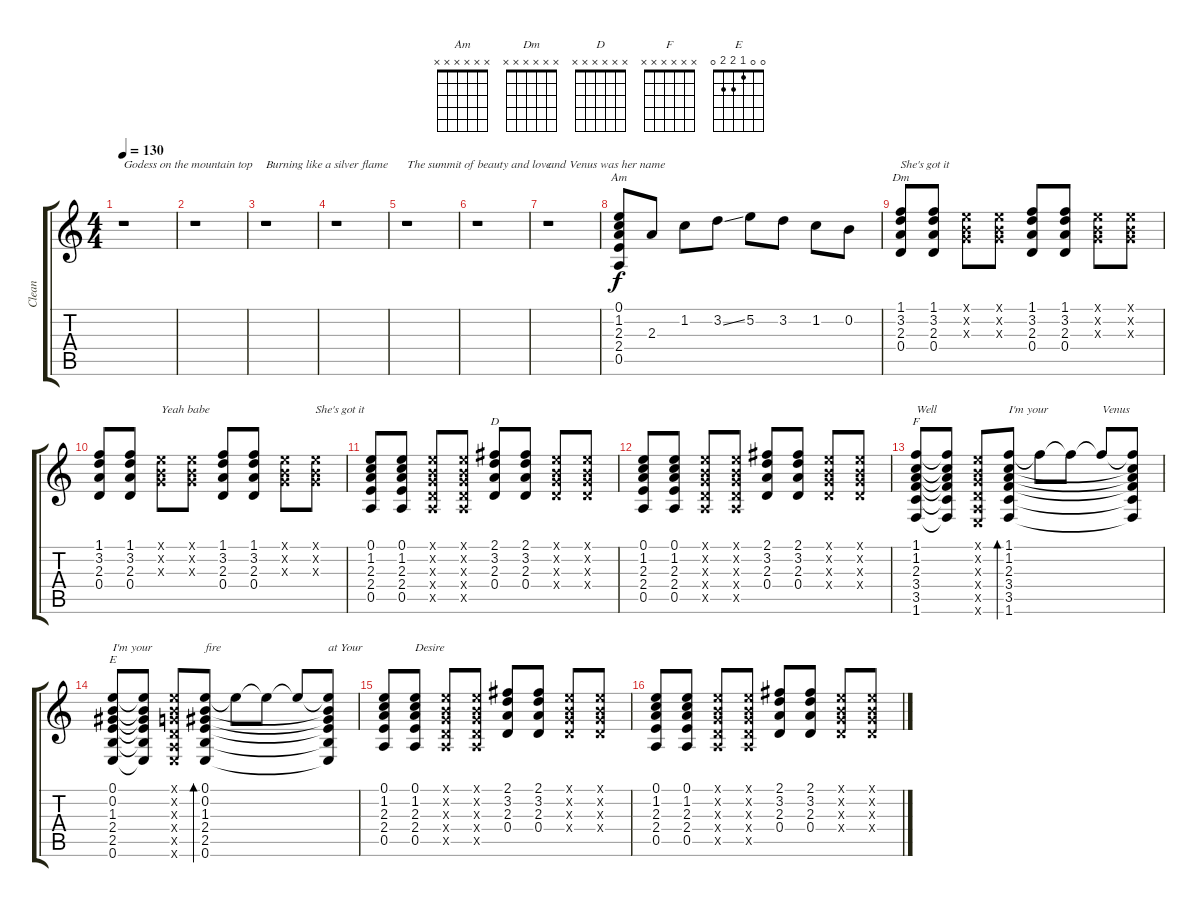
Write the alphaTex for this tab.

\track ("Clean" "Clean") {instrument electricguitarclean}
\staff {score tabs}
\tuning (E4 B3 G3 D3 A2 E2) {hide}
\chord ("Am" x x x x x x)
\chord ("Dm" x x x x x x)
\chord ("D" x x x x x x)
\chord ("F" x x x x x x)
\chord ("E" 0 0 1 2 2 0)
\ts (4 4)
\tempo 130
\clef g2
\ks c
r.1{txt "Godess on the mountain top" dy f} |
r.1 |
r.1{txt "Burning like a silver flame"} |
r.1 |
r.1{txt "The summit of beauty and love"} |
r.1 |
r.1{txt "and Venus was her name"} |
(0.1 1.2 2.3 2.4 0.5).8{ch "Am"} 2.3.8 1.2.8 3.2{ss}.8 5.2.8 3.2.8 1.2.8 0.2.8 |
(1.1 3.2 2.3 0.4).8{ch "Dm" txt "She's got it"} (1.1 3.2 2.3 0.4).8 (0.1{x} 0.2{x} 0.3{x}).8 (0.1{x} 0.2{x} 0.3{x}).8 (1.1 3.2 2.3 0.4).8 (1.1 3.2 2.3 0.4).8 (0.1{x} 0.2{x} 0.3{x}).8 (0.1{x} 0.2{x} 0.3{x}).8 |
(1.1 3.2 2.3 0.4).8 (1.1 3.2 2.3 0.4).8 (0.1{x} 0.2{x} 0.3{x}).8{txt "Yeah babe"} (0.1{x} 0.2{x} 0.3{x}).8 (1.1 3.2 2.3 0.4).8 (1.1 3.2 2.3 0.4).8 (0.1{x} 0.2{x} 0.3{x}).8 (0.1{x} 0.2{x} 0.3{x}).8{txt "She's got it"} |
(0.1 1.2 2.3 2.4 0.5).8 (0.1 1.2 2.3 2.4 0.5).8 (0.1{x} 0.2{x} 0.3{x} 0.4{x} 0.5{x}).8 (0.1{x} 0.2{x} 0.3{x} 0.4{x} 0.5{x}).8 (2.1 3.2 2.3 0.4).8{ch "D"} (2.1 3.2 2.3 0.4).8 (0.1{x} 0.2{x} 0.3{x} 0.4{x}).8 (0.1{x} 0.2{x} 0.3{x} 0.4{x}).8 |
(0.1 1.2 2.3 2.4 0.5).8 (0.1 1.2 2.3 2.4 0.5).8 (0.1{x} 0.2{x} 0.3{x} 0.4{x} 0.5{x}).8 (0.1{x} 0.2{x} 0.3{x} 0.4{x} 0.5{x}).8 (2.1 3.2 2.3 0.4).8 (2.1 3.2 2.3 0.4).8 (0.1{x} 0.2{x} 0.3{x} 0.4{x}).8 (0.1{x} 0.2{x} 0.3{x} 0.4{x}).8 |
(1.1 1.2 2.3 3.4 3.5 1.6).8{ch "F" txt "Well"} (1.1{t} 1.2{t} 2.3{t} 3.4{t} 3.5{t} 1.6{t}).8 (0.1{x} 0.2{x} 0.3{x} 0.4{x} 0.5{x} 0.6{x}).8 (1.1 1.2 2.3 3.4 3.5 1.6).8{bd 120 txt "I'm your"} 1.1{t}.8 1.1{t}.8 1.1{t}.8{txt "Venus"} (1.1{t} 1.2{t} 2.3{t} 3.4{t} 3.5{t} 1.6{t}).8 |
(0.1 0.2 1.3 2.4 2.5 0.6).8{ch "E" txt "I'm your"} (0.1{t} 0.2{t} 1.3{t} 2.4{t} 2.5{t} 0.6{t}).8 (0.1{x} 0.2{x} 0.3{x} 0.4{x} 0.5{x} 0.6{x}).8 (0.1 0.2 1.3 2.4 2.5 0.6).8{bd 120 txt "fire"} 0.1{t}.8 0.1{t}.8 0.1{t}.8 (0.1{t} 0.2{t} 1.3{t} 2.4{t} 2.5{t} 0.6{t}).8{txt "at Your"} |
(0.1 1.2 2.3 2.4 0.5).8 (0.1 1.2 2.3 2.4 0.5).8{txt "Desire"} (0.1{x} 0.2{x} 0.3{x} 0.4{x} 0.5{x}).8 (0.1{x} 0.2{x} 0.3{x} 0.4{x} 0.5{x}).8 (2.1 3.2 2.3 0.4).8 (2.1 3.2 2.3 0.4).8 (0.1{x} 0.2{x} 0.3{x} 0.4{x}).8 (0.1{x} 0.2{x} 0.3{x} 0.4{x}).8 |
(0.1 1.2 2.3 2.4 0.5).8 (0.1 1.2 2.3 2.4 0.5).8 (0.1{x} 0.2{x} 0.3{x} 0.4{x} 0.5{x}).8 (0.1{x} 0.2{x} 0.3{x} 0.4{x} 0.5{x}).8 (2.1 3.2 2.3 0.4).8 (2.1 3.2 2.3 0.4).8 (0.1{x} 0.2{x} 0.3{x} 0.4{x}).8 (0.1{x} 0.2{x} 0.3{x} 0.4{x}).8
